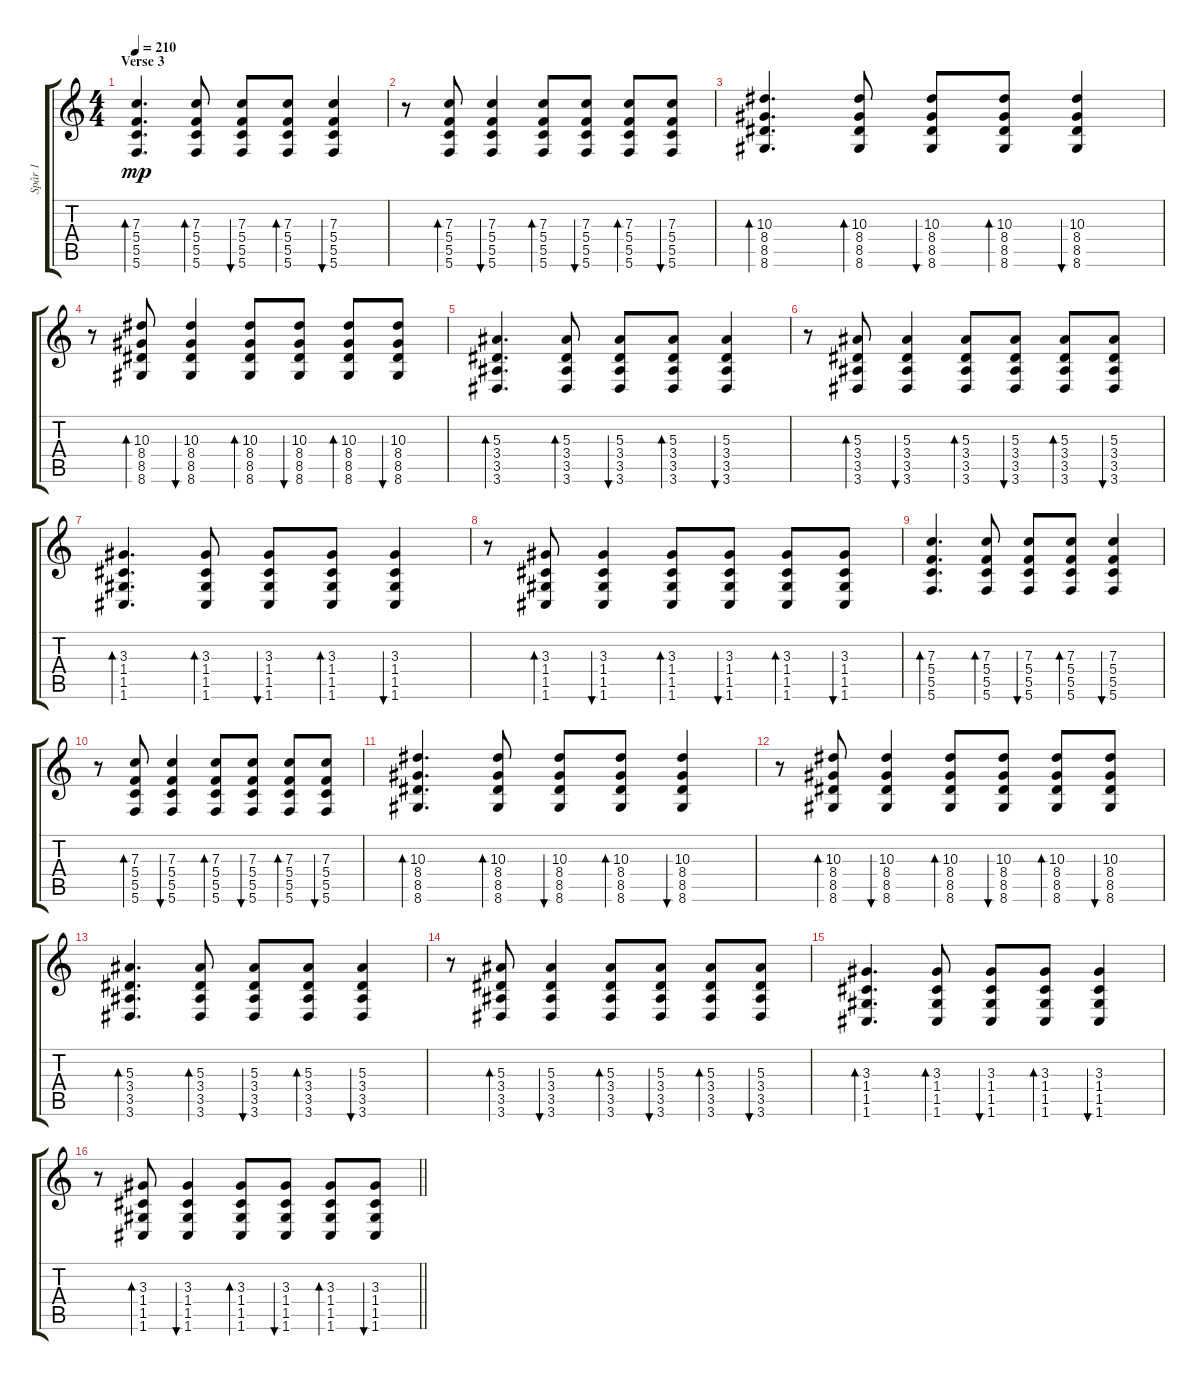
\track ("Spår 1" "Spår 1") {instrument distortionguitar}
\staff {score tabs}
\tuning (D4 A3 F3 C3 G2 C2) {hide}
\ts (4 4)
\section ("" "Verse 3")
\tempo 210
\clef g2
\ks c
(7.3 5.4 5.5 5.6).4{d bd 60 dy mp instrument electricguitarjazz} (7.3 5.4 5.5 5.6).8{bd 60} (7.3 5.4 5.5 5.6).8{bu 60} (7.3 5.4 5.5 5.6).8{bd 60} (7.3 5.4 5.5 5.6).4{bu 60} |
r.8 (7.3 5.4 5.5 5.6).8{bd 60} (7.3 5.4 5.5 5.6).4{bu 60} (7.3 5.4 5.5 5.6).8{bd 60} (7.3 5.4 5.5 5.6).8{bu 60} (7.3 5.4 5.5 5.6).8{bd 60} (7.3 5.4 5.5 5.6).8{bu 60} |
(10.3 8.4 8.5 8.6).4{d bd 60} (10.3 8.4 8.5 8.6).8{bd 60} (10.3 8.4 8.5 8.6).8{bu 60} (10.3 8.4 8.5 8.6).8{bd 60} (10.3 8.4 8.5 8.6).4{bu 60} |
r.8 (10.3 8.4 8.5 8.6).8{bd 60} (10.3 8.4 8.5 8.6).4{bu 60} (10.3 8.4 8.5 8.6).8{bd 60} (10.3 8.4 8.5 8.6).8{bu 60} (10.3 8.4 8.5 8.6).8{bd 60} (10.3 8.4 8.5 8.6).8{bu 60} |
(5.3 3.4 3.5 3.6).4{d bd 60} (5.3 3.4 3.5 3.6).8{bd 60} (5.3 3.4 3.5 3.6).8{bu 60} (5.3 3.4 3.5 3.6).8{bd 60} (5.3 3.4 3.5 3.6).4{bu 60} |
r.8 (5.3 3.4 3.5 3.6).8{bd 60} (5.3 3.4 3.5 3.6).4{bu 60} (5.3 3.4 3.5 3.6).8{bd 60} (5.3 3.4 3.5 3.6).8{bu 60} (5.3 3.4 3.5 3.6).8{bd 60} (5.3 3.4 3.5 3.6).8{bu 60} |
(3.3 1.4 1.5 1.6).4{d bd 60} (3.3 1.4 1.5 1.6).8{bd 60} (3.3 1.4 1.5 1.6).8{bu 60} (3.3 1.4 1.5 1.6).8{bd 60} (3.3 1.4 1.5 1.6).4{bu 60} |
r.8 (3.3 1.4 1.5 1.6).8{bd 60} (3.3 1.4 1.5 1.6).4{bu 60} (3.3 1.4 1.5 1.6).8{bd 60} (3.3 1.4 1.5 1.6).8{bu 60} (3.3 1.4 1.5 1.6).8{bd 60} (3.3 1.4 1.5 1.6).8{bu 60} |
(7.3 5.4 5.5 5.6).4{d bd 60 instrument electricguitarjazz} (7.3 5.4 5.5 5.6).8{bd 60} (7.3 5.4 5.5 5.6).8{bu 60} (7.3 5.4 5.5 5.6).8{bd 60} (7.3 5.4 5.5 5.6).4{bu 60} |
r.8 (7.3 5.4 5.5 5.6).8{bd 60} (7.3 5.4 5.5 5.6).4{bu 60} (7.3 5.4 5.5 5.6).8{bd 60} (7.3 5.4 5.5 5.6).8{bu 60} (7.3 5.4 5.5 5.6).8{bd 60} (7.3 5.4 5.5 5.6).8{bu 60} |
(10.3 8.4 8.5 8.6).4{d bd 60} (10.3 8.4 8.5 8.6).8{bd 60} (10.3 8.4 8.5 8.6).8{bu 60} (10.3 8.4 8.5 8.6).8{bd 60} (10.3 8.4 8.5 8.6).4{bu 60} |
r.8 (10.3 8.4 8.5 8.6).8{bd 60} (10.3 8.4 8.5 8.6).4{bu 60} (10.3 8.4 8.5 8.6).8{bd 60} (10.3 8.4 8.5 8.6).8{bu 60} (10.3 8.4 8.5 8.6).8{bd 60} (10.3 8.4 8.5 8.6).8{bu 60} |
(5.3 3.4 3.5 3.6).4{d bd 60} (5.3 3.4 3.5 3.6).8{bd 60} (5.3 3.4 3.5 3.6).8{bu 60} (5.3 3.4 3.5 3.6).8{bd 60} (5.3 3.4 3.5 3.6).4{bu 60} |
r.8 (5.3 3.4 3.5 3.6).8{bd 60} (5.3 3.4 3.5 3.6).4{bu 60} (5.3 3.4 3.5 3.6).8{bd 60} (5.3 3.4 3.5 3.6).8{bu 60} (5.3 3.4 3.5 3.6).8{bd 60} (5.3 3.4 3.5 3.6).8{bu 60} |
(3.3 1.4 1.5 1.6).4{d bd 60} (3.3 1.4 1.5 1.6).8{bd 60} (3.3 1.4 1.5 1.6).8{bu 60} (3.3 1.4 1.5 1.6).8{bd 60} (3.3 1.4 1.5 1.6).4{bu 60} |
\barLineRight lightlight
r.8 (3.3 1.4 1.5 1.6).8{bd 60} (3.3 1.4 1.5 1.6).4{bu 60} (3.3 1.4 1.5 1.6).8{bd 60} (3.3 1.4 1.5 1.6).8{bu 60} (3.3 1.4 1.5 1.6).8{bd 60} (3.3 1.4 1.5 1.6).8{bu 60}
